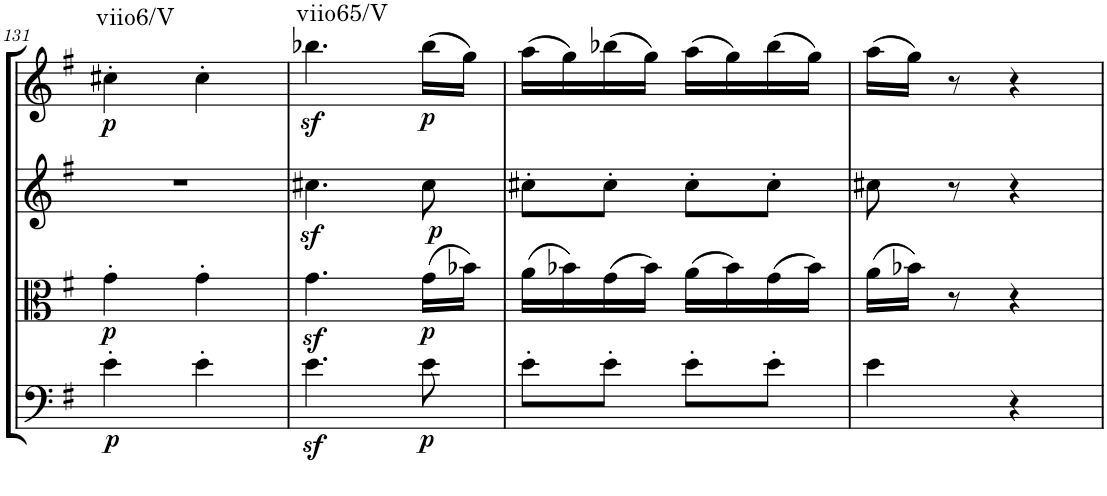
**kern	**dynam	**kern	**dynam	**kern	**dynam	**kern	**dynam	**harte
*part4	*part4	*part3	*part3	*part2	*part2	*part1	*part1	*part1
*staff4	*staff4	*staff3	*staff3	*staff2	*staff2	*staff1	*staff1	*
*I"Cello	*	*I"Viola	*	*I"2nd Violin	*	*I"1st Violin	*	*
*	*	*I'Vla	*	*I'Vln	*	*I'Vln	*	*
!!LO:PB:g=z
*clefF4	*	*clefC3	*	*clefG2	*	*clefG2	*	*
*k[f#]	*	*k[f#]	*	*k[f#]	*	*k[f#]	*	*
*G:	*	*G:	*	*G:	*	*G:	*	*
*M2/4	*	*M2/4	*	*M2/4	*	*M2/4	*	*
=131	=131	=131	=131	=131	=131	=131	=131	=131
!	!LO:DY:b	!	!LO:DY:b	!	!	!	!LO:DY:b	!LO:H:kt=viio6/V
4e'\	p	4g'\	p	2r	.	4cc#X'\	p	N
4e'\	.	4g'\	.	.	.	4cc#'\	.	.
=132	=132	=132	=132	=132	=132	=132	=132	=132
!	!	!	!	!	!	!	!LO:DY:b	!LO:H:kt=viio65/V
4.ez<\	.	4.gz<\	.	4.cc#Xz<\	.	4.bb-X\	sf	N
!	!LO:DY:b	!	!LO:DY:b	!	!LO:DY:b	!	!LO:DY:b	!
8e\	p	(16g\LL	p	8cc#\	p	(16bb-\LL	p	.
.	.	16b-X\JJ)	.	.	.	16gg\JJ)	.	.
=133	=133	=133	=133	=133	=133	=133	=133	=133
8e'\L	.	(16a\LL	.	8cc#X'\L	.	(16aa\LL	.	.
.	.	16b-X\)	.	.	.	16gg\)	.	.
8e'\J	.	(16g\	.	8cc#'\J	.	(16bb-X\	.	.
.	.	16b-\JJ)	.	.	.	16gg\JJ)	.	.
8e'\L	.	(16a\LL	.	8cc#'\L	.	(16aa\LL	.	.
.	.	16b-\)	.	.	.	16gg\)	.	.
8e'\J	.	(16g\	.	8cc#'\J	.	(16bb-\	.	.
.	.	16b-\JJ)	.	.	.	16gg\JJ)	.	.
=134	=134	=134	=134	=134	=134	=134	=134	=134
4e\	.	(16a\LL	.	8cc#X\	.	(16aa\LL	.	.
.	.	16b-X\JJ)	.	.	.	16gg\JJ)	.	.
.	.	8r	.	8r	.	8r	.	.
4r	.	4r	.	4r	.	4r	.	.
=	=	=	=	=	=	=	=	=
*-	*-	*-	*-	*-	*-	*-	*-	*-
